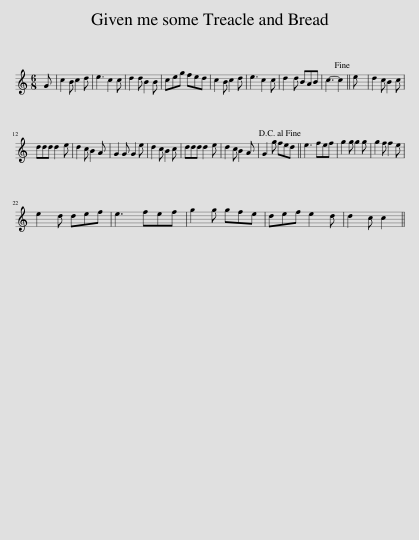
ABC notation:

X:1
L:1/8
M:6/8
I:linebreak $
K:C
V:1 treble
V:1
 G | c2 B c2 d | e3 c2 c | d2 d B2 B | ceg fed | %5
 c2 B c2 d | e3 c2 c | d2 d BAB | c3- c2!fine! || e | %10
 d2 c B2 c |$ ddd d2 e | d2 c B2 A | G2 G G2 e | d2 c B2 c | %15
 ddd d2 e | d2 c B2 A | G2 g fed!D.C.! || e3 fef | g2 g g2 g | %20
 g2 f f2 e |$ e2 d def | e3 fef | g2 g gfe | def e2 d | %25
 d2 c c2 || %26
